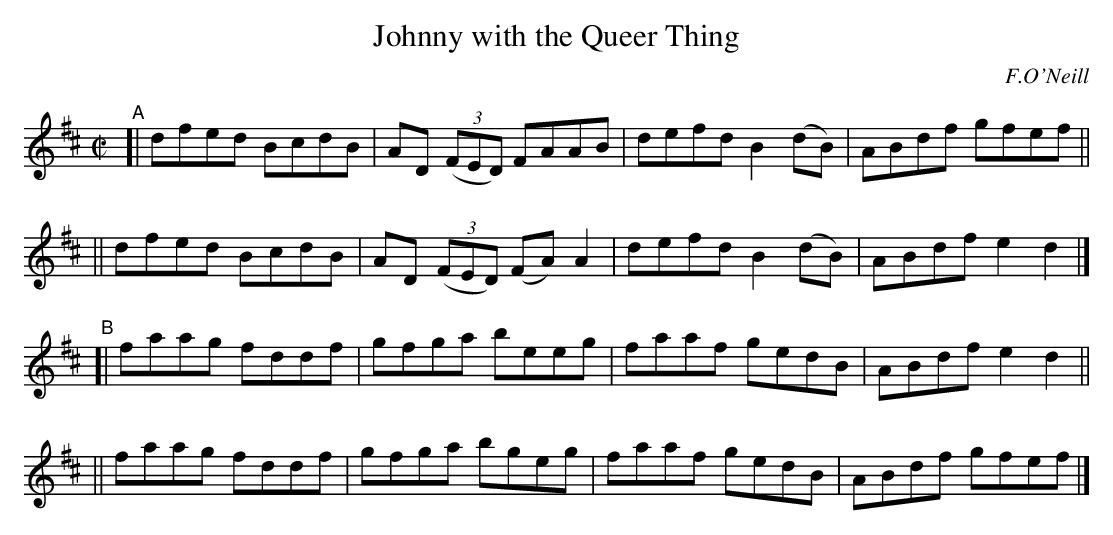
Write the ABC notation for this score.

X:1
T: Johnny with the Queer Thing
O: F.O'Neill
M: C|
L: 1/8
K: D
"^A"\
[| dfed BcdB | AD (3(FED) FAAB | defd B2(dB) | ABdf gfef ||
|| dfed BcdB | AD (3(FED) (FA)A2 | defd B2(dB) | ABdf e2d2 |]
"^B"\
[| faag fddf | gfga beeg | faaf gedB | ABdf e2d2 ||
|| faag fddf | gfga bgeg | faaf gedB | ABdf gfef |]
